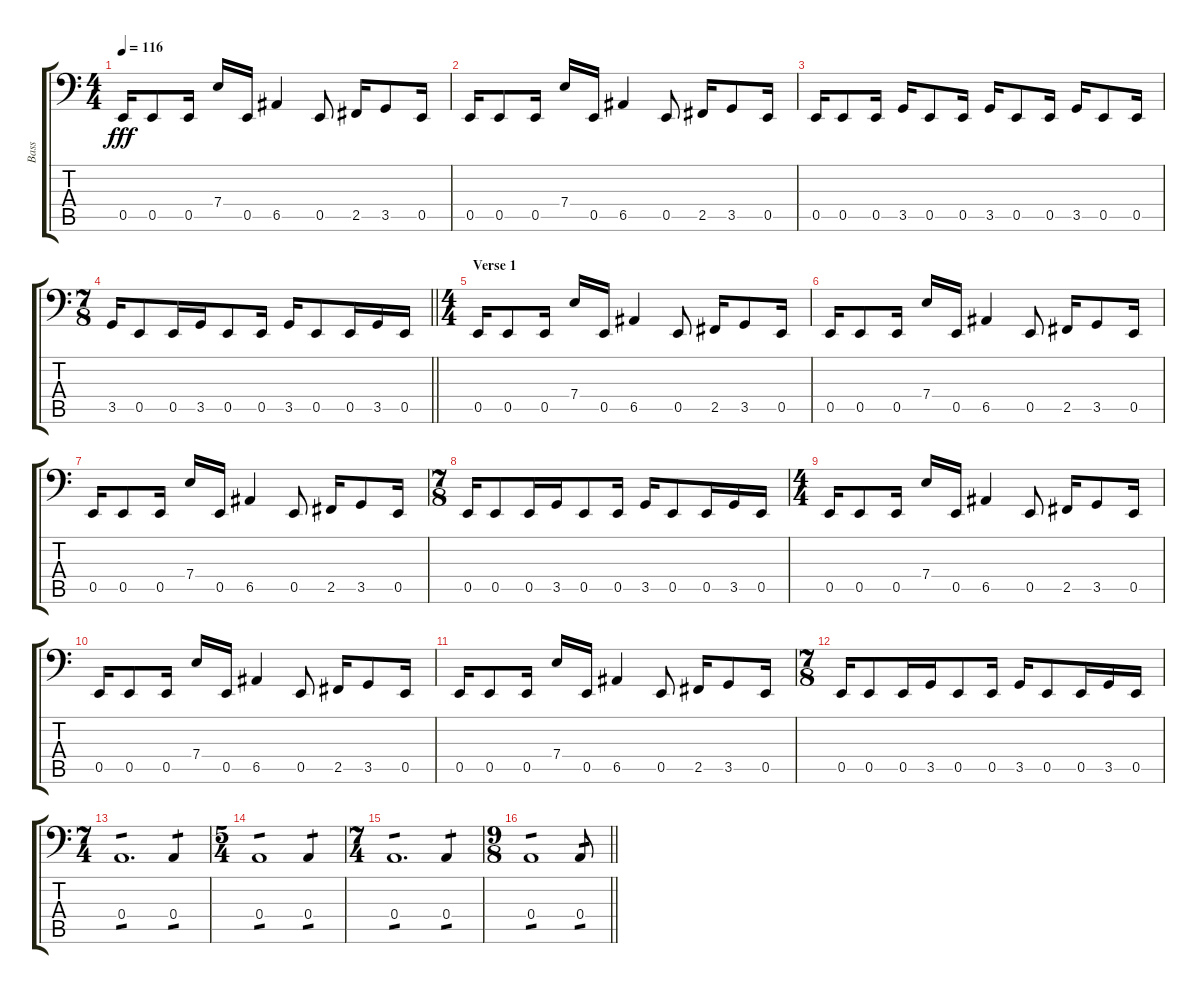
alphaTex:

\track ("Bass" "Bass") {instrument slapbass2}
\staff {score tabs}
\tuning (C3 G2 D2 A1 E1 B0) {hide}
\ts (4 4)
\tempo 116
\clef f4
\ks c
0.5.16{dy fff} 0.5.8 0.5.16 7.4.16 0.5.16 6.5.4 0.5.8 2.5.16 3.5.8 0.5.16 |
0.5.16 0.5.8 0.5.16 7.4.16 0.5.16 6.5.4 0.5.8 2.5.16 3.5.8 0.5.16 |
0.5.16 0.5.8 0.5.16 3.5.16 0.5.8 0.5.16 3.5.16 0.5.8 0.5.16 3.5.16 0.5.8 0.5.16 |
\ts (7 8)
\barLineRight lightlight
3.5.16 0.5.8 0.5.16 3.5.16 0.5.8 0.5.16 3.5.16 0.5.8 0.5.16 3.5.16 0.5.16 |
\ts (4 4)
\section ("" "Verse 1")
0.5.16 0.5.8 0.5.16 7.4.16 0.5.16 6.5.4 0.5.8 2.5.16 3.5.8 0.5.16 |
0.5.16 0.5.8 0.5.16 7.4.16 0.5.16 6.5.4 0.5.8 2.5.16 3.5.8 0.5.16 |
0.5.16 0.5.8 0.5.16 7.4.16 0.5.16 6.5.4 0.5.8 2.5.16 3.5.8 0.5.16 |
\ts (7 8)
0.5.16 0.5.8 0.5.16 3.5.16 0.5.8 0.5.16 3.5.16 0.5.8 0.5.16 3.5.16 0.5.16 |
\ts (4 4)
0.5.16 0.5.8 0.5.16 7.4.16 0.5.16 6.5.4 0.5.8 2.5.16 3.5.8 0.5.16 |
0.5.16 0.5.8 0.5.16 7.4.16 0.5.16 6.5.4 0.5.8 2.5.16 3.5.8 0.5.16 |
0.5.16 0.5.8 0.5.16 7.4.16 0.5.16 6.5.4 0.5.8 2.5.16 3.5.8 0.5.16 |
\ts (7 8)
0.5.16 0.5.8 0.5.16 3.5.16 0.5.8 0.5.16 3.5.16 0.5.8 0.5.16 3.5.16 0.5.16 |
\ts (7 4)
0.4.1{d tp 1} 0.4.4{tp 1} |
\ts (5 4)
0.4.1{tp 1} 0.4.4{tp 1} |
\ts (7 4)
0.4.1{d tp 1} 0.4.4{tp 1} |
\ts (9 8)
\barLineRight lightlight
0.4.1{tp 1} 0.4.8{tp 1}
